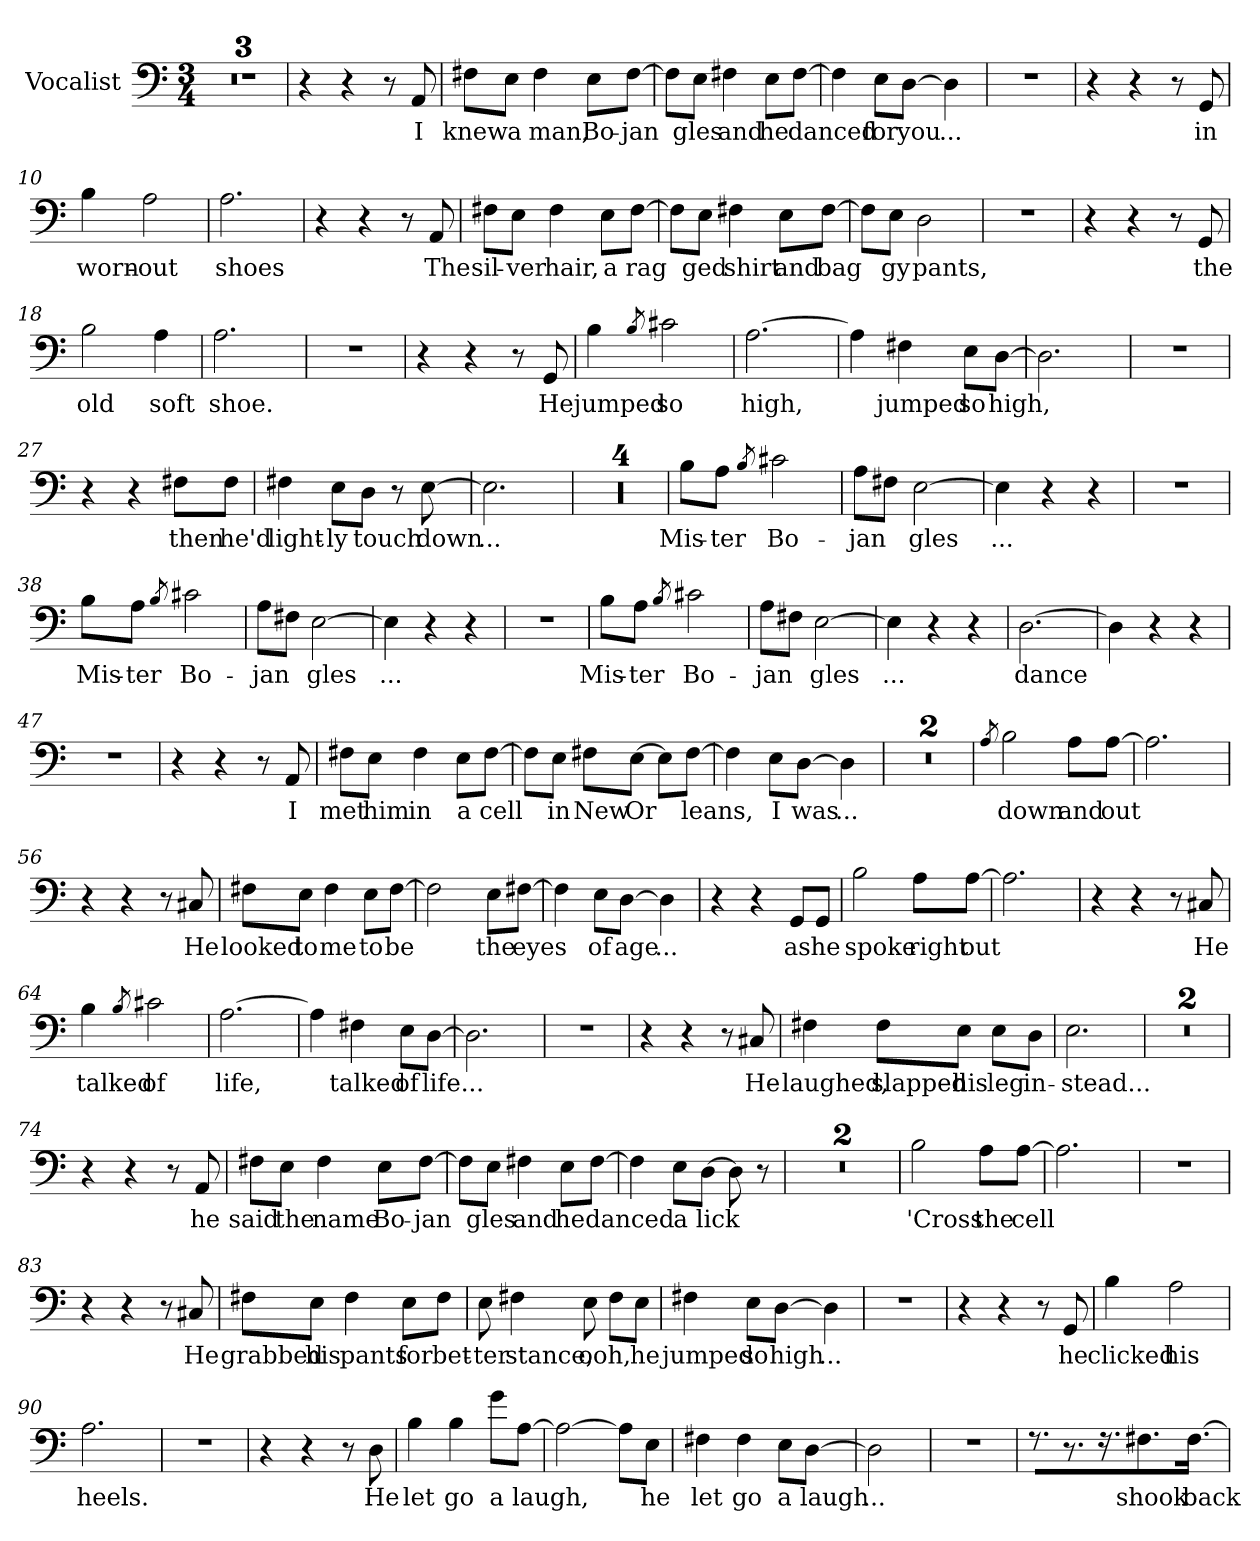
**kern	**text
*part1	*part1
*staff1	*staff1
*I"Vocalist	*
*clefF4	*
*M3/4	*
=1	=1
2.r	.
=2	=2
2.r	.
=3	=3
2.r	.
=4	=4
4r	.
4r	.
8r	.
8AA	I
=5	=5
8F#X\L	knew
8E\J	a
4F#	man,
8E\L	Bo-
[8F#\J	-jan
=6	=6
8F#\L]	_
8E\J	gles
4F#X	and
8E\L	he
[8F#\J	danced
=7	=7
4F#]	_
8E\L	for
[8D\J	you
4D]	...
=8	=8
2.r	.
=9	=9
4r	.
4r	.
8r	.
8GG	in
=10	=10
4B	worn-
2A	-out
=11	=11
2.A	shoes
=12	=12
4r	.
4r	.
8r	.
8AA	The
=13	=13
8F#X\L	sil-
8E\J	-ver
4F#	hair,
8E\L	a
[8F#\J	rag
=14	=14
8F#\L]	_
8E\J	ged
4F#X	shirt
8E\L	and
[8F#\J	bag
=15	=15
8F#\L]	_
8E\J	gy
2D	pants,
=16	=16
2.r	.
=17	=17
4r	.
4r	.
8r	.
8GG	the
=18	=18
2B	old
4A	soft
=19	=19
2.A	shoe.
=20	=20
2.r	.
=21	=21
4r	.
4r	.
8r	.
8GG	He
=22	=22
4B	jumped
8qB	_
2c#X	so
=23	=23
[2.A	high,
=24	=24
4A]	_
4F#X	jumped
8E\L	so
[8D\J	high,
=25	=25
2.D]	_
=26	=26
2.r	.
=27	=27
4r	.
4r	.
8F#X\L	then
8F#\J	he'd
=28	=28
4F#X	light-
8E\L	-ly
8D\J	touch
8r	.
[8E	down
=29	=29
2.E]	...
=30	=30
2.r	.
=31	=31
2.r	.
=32	=32
2.r	.
=33	=33
2.r	.
=34	=34
8B\L	Mis-
8A\J	-ter
8qB	_
2c#X	Bo-
=35	=35
8A\L	-jan
8F#X\J	_
[2E	gles
=36	=36
4E]	...
4r	.
4r	.
=37	=37
2.r	.
=38	=38
8B\L	Mis-
8A\J	-ter
8qB	_
2c#X	Bo-
=39	=39
8A\L	-jan
8F#X\J	_
[2E	gles
=40	=40
4E]	...
4r	.
4r	.
=41	=41
2.r	.
=42	=42
8B\L	Mis-
8A\J	-ter
8qB	_
2c#X	Bo-
=43	=43
8A\L	-jan
8F#X\J	_
[2E	gles
=44	=44
4E]	...
4r	.
4r	.
=45	=45
[2.D	dance
=46	=46
4D]	_
4r	.
4r	.
=47	=47
2.r	.
=48	=48
4r	.
4r	.
8r	.
8AA	I
=49	=49
8F#X\L	met
8E\J	him
4F#	in
8E\L	a
[8F#\J	cell
=50	=50
8F#\L]	_
8E\J	in
8F#X\L	New
[8E\J	Or-
8E\L]	_
[8F#\J	-leans,
=51	=51
4F#]	_
8E\L	I
[8D\J	was
4D]	...
=52	=52
2.r	.
=53	=53
2.r	.
=54	=54
8qA	_
2B	down
8A\L	and
[8A\J	out
=55	=55
2.A]	_
=56	=56
4r	.
4r	.
8r	.
8C#X	He
=57	=57
8F#X\L	looked
8E\J	to
4F#	me
8E\L	to
[8F#\J	be
=58	=58
2F#]	_
8E\L	the
[8F#X\J	eyes
=59	=59
4F#]	_
8E\L	of
[8D\J	age
4D]	...
=60	=60
4r	.
4r	.
8GG/L	as
8GG/J	he
=61	=61
2B	spoke
8A\L	right
[8A\J	out
=62	=62
2.A]	_
=63	=63
4r	.
4r	.
8r	.
8C#X	He
=64	=64
4B	talked
8qB	_
2c#X	of
=65	=65
[2.A	life,
=66	=66
4A]	_
4F#X	talked
8E\L	of
[8D\J	life
=67	=67
2.D]	...
=68	=68
2.r	.
=69	=69
4r	.
4r	.
8r	.
8C#X	He
=70	=70
4F#X	laughed,
8F#\L	slapped
8E\J	his
8E\L	leg
8D\J	in-
=71	=71
2.E	-stead...
=72	=72
2.r	.
=73	=73
2.r	.
=74	=74
4r	.
4r	.
8r	.
8AA	he
=75	=75
8F#X\L	said
8E\J	the
4F#	name
8E\L	Bo-
[8F#\J	-jan
=76	=76
8F#\L]	_
8E\J	gles
4F#X	and
8E\L	he
[8F#\J	danced
=77	=77
4F#]	_
8E\L	a
[8D\J	lick
8D]	_
8r	.
=78	=78
2.r	.
=79	=79
2.r	.
=80	=80
2B	'Cross
8A\L	the
[8A\J	cell
=81	=81
2.A]	_
=82	=82
2.r	.
=83	=83
4r	.
4r	.
8r	.
8C#X	He
=84	=84
8F#X\L	grabbed
8E\J	his
4F#	pants
8E\L	for
8F#\J	bet-
=85	=85
8E	-ter
4F#X	stance,
8E	ooh,
8F#\L	_
8E\J	he
=86	=86
4F#X	jumped
8E\L	so
[8D\J	high
4D]	...
=87	=87
2.r	.
=88	=88
4r	.
4r	.
8r	.
8GG	he
=89	=89
4B	clicked
2A	his
=90	=90
2.A	heels.
=91	=91
2.r	.
=92	=92
4r	.
4r	.
8r	.
8D	He
=93	=93
4B	let
4B	go
8g\L	a
[8A\J	laugh,
=94	=94
2A_	_
8A\L]	_
8E\J	he
=95	=95
4F#X	let
4F#	go
8E\L	a
[8D\J	laugh
=96	=96
2D]	...
=97	=97
2.r	.
=98	=98
8.r	.
8.r	.
16.r	.
8.F#X	shook
[16.F#Jk	back
=	=
*-	*-
